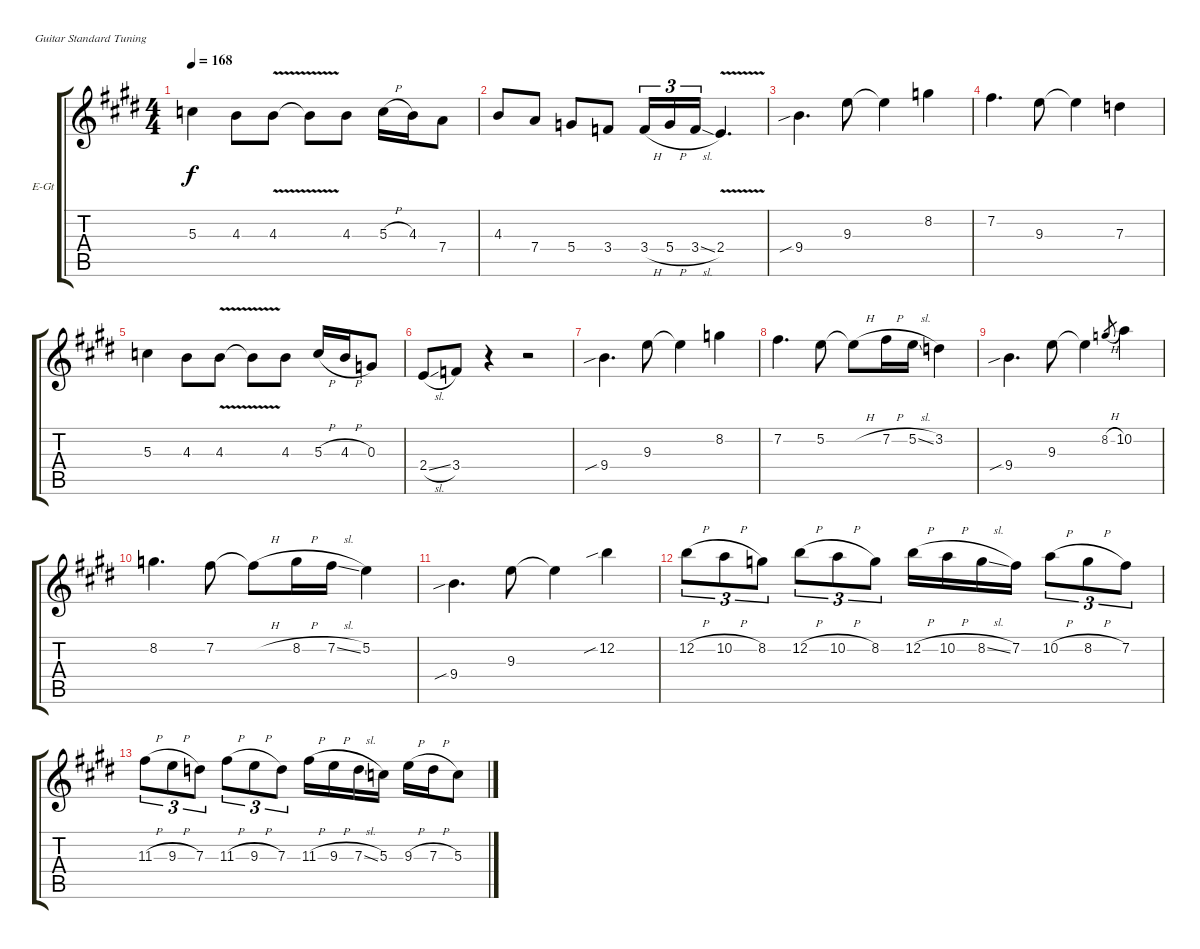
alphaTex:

\bracketExtendMode groupsimilarinstruments
\firstSystemTrackNameOrientation horizontal
\otherSystemsTrackNameOrientation horizontal
\track ("Guitar III" "E-Gt") {instrument overdrivenguitar}
\staff {score tabs}
\tuning (E4 B3 G3 D3 A2 E2)
\ts (4 4)
\tempo 168
\clef g2
\scale
1.07818
\ks e
5.3.4{dy f} 4.3.8 4.3{v}.8 4.3{t}.8 4.3.8 5.3{h}.16 4.3.16 7.4.8 |
\scale
0.921816 4.3.8 7.4.8 5.4.8 3.4.8 3.4{h}.16{tu (3 2)} 5.4{h}.16{tu (3 2)} 3.4{sl}.16{tu (3 2)} 2.4{v}.4{d} |
\scale
1.07818 9.4{sib}.4{d} 9.3.8 9.3{t}.4 8.2.4 |
\scale
0.921816 7.2.4{d} 9.3.8 9.3{t}.4 7.3.4 |
\scale
1.07818 5.3.4 4.3.8 4.3{v}.8 4.3{t}.8 4.3.8 5.3{h}.16 4.3{h}.16 0.3.8 |
\scale
0.921816 2.4{sl}.8 3.4.8 r.4 r.2 |
\scale
1.07818 9.4{sib}.4{d} 9.3.8 9.3{t}.4 8.2.4 |
\scale
0.921816 7.2.4{d} 5.2.8 5.2{h t}.8 7.2{h}.16 5.2{sl}.16 3.2.4 |
\scale
1.07818 9.4{sib}.4{d} 9.3.8 9.3{t}.4 8.2{h}.8{gr} 10.2.4 |
\scale
0.921816 8.2.4{d} 7.2.8 7.2{h t}.8 8.2{h}.16 7.2{sl}.16 5.2.4 |
\scale
1.07818 9.4{sib}.4{d} 9.3.8 9.3{t}.4 12.2{sib}.4 |
\scale
0.921816 12.2{h}.8{tu (3 2)} 10.2{h}.8{tu (3 2)} 8.2.8{tu (3 2)} 12.2{h}.8{tu (3 2)} 10.2{h}.8{tu (3 2)} 8.2.8{tu (3 2)} 12.2{h}.16 10.2{h}.16 8.2{sl}.16 7.2.16 10.2{h}.8{tu (3 2)} 8.2{h}.8{tu (3 2)} 7.2.8{tu (3 2)} |
\scale
1.07818 11.3{h}.8{tu (3 2)} 9.3{h}.8{tu (3 2)} 7.3.8{tu (3 2)} 11.3{h}.8{tu (3 2)} 9.3{h}.8{tu (3 2)} 7.3.8{tu (3 2)} 11.3{h}.16 9.3{h}.16 7.3{sl}.16 5.3.16 9.3{h}.16 7.3{h}.16 5.3.8 |
\scale
0.921816 |
\scale
1.07818 |
\scale
0.921816
